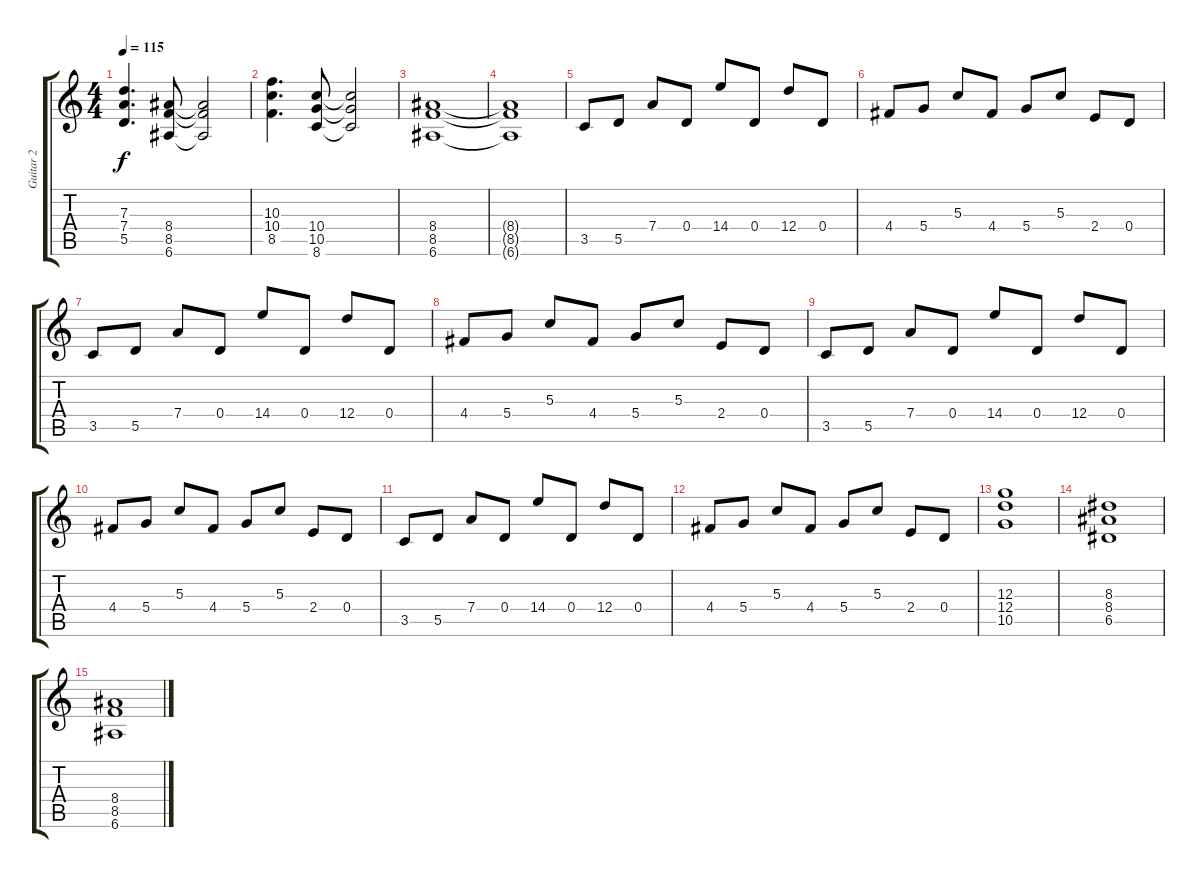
\track ("Guitar 2" "Guitar 2") {instrument overdrivenguitar}
\staff {score tabs}
\tuning (E4 B3 G3 D3 A2 E2) {hide}
\ts (4 4)
\tempo 115
\clef g2
\ks c
(7.3 7.4 5.5).4{d dy f} (8.4 8.5 6.6).8 (8.4{t} 8.5{t} 6.6{t}).2 |
(10.3 10.4 8.5).4{d} (10.4 10.5 8.6).8 (10.4{t} 10.5{t} 8.6{t}).2 |
(8.4 8.5 6.6).1 |
(8.4{t} 8.5{t} 6.6{t}).1 |
3.5.8 5.5.8 7.4.8 0.4.8 14.4.8 0.4.8 12.4.8 0.4.8 |
4.4.8 5.4.8 5.3.8 4.4.8 5.4.8 5.3.8 2.4.8 0.4.8 |
3.5.8 5.5.8 7.4.8 0.4.8 14.4.8 0.4.8 12.4.8 0.4.8 |
4.4.8 5.4.8 5.3.8 4.4.8 5.4.8 5.3.8 2.4.8 0.4.8 |
3.5.8 5.5.8 7.4.8 0.4.8 14.4.8 0.4.8 12.4.8 0.4.8 |
4.4.8 5.4.8 5.3.8 4.4.8 5.4.8 5.3.8 2.4.8 0.4.8 |
3.5.8 5.5.8 7.4.8 0.4.8 14.4.8 0.4.8 12.4.8 0.4.8 |
4.4.8 5.4.8 5.3.8 4.4.8 5.4.8 5.3.8 2.4.8 0.4.8 |
(12.3 12.4 10.5).1 |
(8.3 8.4 6.5).1 |
(8.4 8.5 6.6).1
